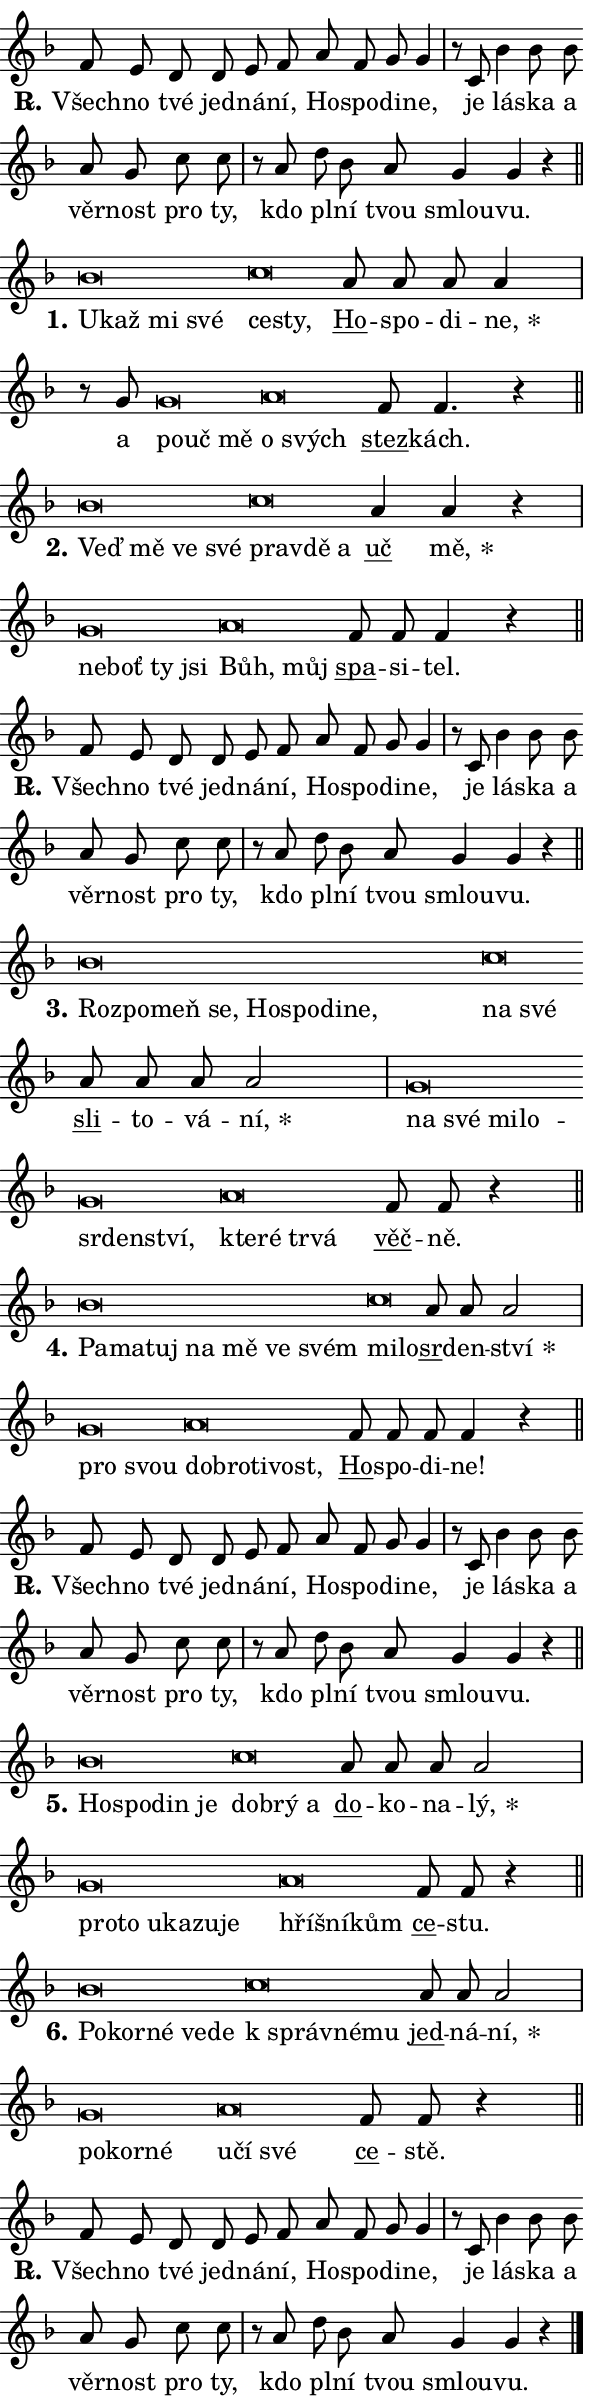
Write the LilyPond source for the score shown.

\version "2.24.0"
\header { tagline = "" }
\paper {
  indent = 0\cm
  top-margin = 0\cm
  right-margin = 0.13\cm % to fit lyric hyphens
  bottom-margin = 0\cm
  left-margin = 0\cm
  paper-width = 10\cm
  page-breaking = #ly:one-page-breaking
  system-system-spacing.basic-distance = #11
  score-system-spacing.basic-distance = #11
  ragged-last = ##f
}


%% Author: Thomas Morley
%% https://lists.gnu.org/archive/html/lilypond-user/2020-05/msg00002.html
#(define (line-position grob)
"Returns position of @var[grob} in current system:
   @code{'start}, if at first time-step
   @code{'end}, if at last time-step
   @code{'middle} otherwise
"
  (let* ((col (ly:item-get-column grob))
         (ln (ly:grob-object col 'left-neighbor))
         (rn (ly:grob-object col 'right-neighbor))
         (col-to-check-left (if (ly:grob? ln) ln col))
         (col-to-check-right (if (ly:grob? rn) rn col))
         (break-dir-left
           (and
             (ly:grob-property col-to-check-left 'non-musical #f)
             (ly:item-break-dir col-to-check-left)))
         (break-dir-right
           (and
             (ly:grob-property col-to-check-right 'non-musical #f)
             (ly:item-break-dir col-to-check-right))))
        (cond ((eqv? 1 break-dir-left) 'start)
              ((eqv? -1 break-dir-right) 'end)
              (else 'middle))))

#(define (tranparent-at-line-position vctor)
  (lambda (grob)
  "Relying on @code{line-position} select the relevant enry from @var{vctor}.
Used to determine transparency,"
    (case (line-position grob)
      ((end) (not (vector-ref vctor 0)))
      ((middle) (not (vector-ref vctor 1)))
      ((start) (not (vector-ref vctor 2))))))

noteHeadBreakVisibility =
#(define-music-function (break-visibility)(vector?)
"Makes @code{NoteHead}s transparent relying on @var{break-visibility}"
#{
  \override NoteHead.transparent =
    #(tranparent-at-line-position break-visibility)
#})

#(define delete-ledgers-for-transparent-note-heads
  (lambda (grob)
    "Reads whether a @code{NoteHead} is transparent.
If so this @code{NoteHead} is removed from @code{'note-heads} from
@var{grob}, which is supposed to be @code{LedgerLineSpanner}.
As a result ledgers are not printed for this @code{NoteHead}"
    (let* ((nhds-array (ly:grob-object grob 'note-heads))
           (nhds-list
             (if (ly:grob-array? nhds-array)
                 (ly:grob-array->list nhds-array)
                 '()))
           ;; Relies on the transparent-property being done before
           ;; Staff.LedgerLineSpanner.after-line-breaking is executed.
           ;; This is fragile ...
           (to-keep
             (remove
               (lambda (nhd)
                 (ly:grob-property nhd 'transparent #f))
               nhds-list)))
      ;; TODO find a better method to iterate over grob-arrays, similiar
      ;; to filter/remove etc for lists
      ;; For now rebuilt from scratch
      (set! (ly:grob-object grob 'note-heads)  '())
      (for-each
        (lambda (nhd)
          (ly:pointer-group-interface::add-grob grob 'note-heads nhd))
        to-keep))))

squashNotes = {
  \override NoteHead.X-extent = #'(-0.2 . 0.2)
  \override NoteHead.Y-extent = #'(-0.75 . 0)
  \override NoteHead.stencil =
    #(lambda (grob)
       (let ((pos (ly:grob-property grob 'staff-position)))
         (begin
           (if (< pos -7) (display "ERROR: Lower brevis then expected\n") (display ""))
           (if (<= pos -6) ly:text-interface::print ly:note-head::print))))
}
unSquashNotes = {
  \revert NoteHead.X-extent
  \revert NoteHead.Y-extent
  \revert NoteHead.stencil
}

hideNotes = \noteHeadBreakVisibility #begin-of-line-visible
unHideNotes = \noteHeadBreakVisibility #all-visible

% work-around for resetting accidentals
% https://lilypond.org/doc/v2.23/Documentation/notation/displaying-rhythms#unmetered-music
cadenzaMeasure = {
  \cadenzaOff
  \partial 1024 s1024
  \cadenzaOn
}

#(define-markup-command (accent layout props text) (markup?)
  "Underline accented syllable"
  (interpret-markup layout props
    #{\markup \override #'(offset . 4.3) \underline { #text }#}))

responsum = \markup \concat {
  "R" \hspace #-1.05 \path #0.1 #'((moveto 0 0.07) (lineto 0.9 0.8)) \hspace #0.05 "."
}

spaceSize = #0.6828661417322834 % exact space size for TeX Gyre Schola

\layout {
  \context {
    \Staff
    \remove "Time_signature_engraver"
    \override LedgerLineSpanner.after-line-breaking = #delete-ledgers-for-transparent-note-heads
  }
  \context {
    \Lyrics {
      \override LyricSpace.minimum-distance = \spaceSize
      \override LyricText.font-name = #"TeX Gyre Schola"
      \override LyricText.font-size = 1
      \override StanzaNumber.font-name = #"TeX Gyre Schola Bold"
      \override StanzaNumber.font-size = 1
    }
  }
  \context {
    \Score 
    \override NoteHead.text =
      #(lambda (grob) 
        (let ((pos (ly:grob-property grob 'staff-position)))
          #{\markup {
            \combine
              \halign #-0.55 \raise #(if (= pos -6) 0 0.5) \override #'(thickness . 2) \draw-line #'(3.2 . 0)
              \musicglyph "noteheads.sM1"
          }#}))
  }
}

% magnetic-lyrics.ily
%
%   written by
%     Jean Abou Samra <jean@abou-samra.fr>
%     Werner Lemberg <wl@gnu.org>
%
%   adapted by
%     Jiri Hon <jiri.hon@gmail.com>
%
% Version 2022-Apr-15

% https://www.mail-archive.com/lilypond-user@gnu.org/msg149350.html

#(define (Left_hyphen_pointer_engraver context)
   "Collect syllable-hyphen-syllable occurrences in lyrics and store
them in properties.  This engraver only looks to the left.  For
example, if the lyrics input is @code{foo -- bar}, it does the
following.

@itemize @bullet
@item
Set the @code{text} property of the @code{LyricHyphen} grob between
@q{foo} and @q{bar} to @code{foo}.

@item
Set the @code{left-hyphen} property of the @code{LyricText} grob with
text @q{foo} to the @code{LyricHyphen} grob between @q{foo} and
@q{bar}.
@end itemize

Use this auxiliary engraver in combination with the
@code{lyric-@/text::@/apply-@/magnetic-@/offset!} hook."
   (let ((hyphen #f)
         (text #f))
     (make-engraver
      (acknowledgers
       ((lyric-syllable-interface engraver grob source-engraver)
        (set! text grob)))
      (end-acknowledgers
       ((lyric-hyphen-interface engraver grob source-engraver)
        ;(when (not (grob::has-interface grob 'lyric-space-interface))
          (set! hyphen grob)));)
      ((stop-translation-timestep engraver)
       (when (and text hyphen)
         (ly:grob-set-object! text 'left-hyphen hyphen))
       (set! text #f)
       (set! hyphen #f)))))

#(define (lyric-text::apply-magnetic-offset! grob)
   "If the space between two syllables is less than the value in
property @code{LyricText@/.details@/.squash-threshold}, move the right
syllable to the left so that it gets concatenated with the left
syllable.

Use this function as a hook for
@code{LyricText@/.after-@/line-@/breaking} if the
@code{Left_@/hyphen_@/pointer_@/engraver} is active."
   (let ((hyphen (ly:grob-object grob 'left-hyphen #f)))
     (when hyphen
       (let ((left-text (ly:spanner-bound hyphen LEFT)))
         (when (grob::has-interface left-text 'lyric-syllable-interface)
           (let* ((common (ly:grob-common-refpoint grob left-text X))
                  (this-x-ext (ly:grob-extent grob common X))
                  (left-x-ext
                   (begin
                     ;; Trigger magnetism for left-text.
                     (ly:grob-property left-text 'after-line-breaking)
                     (ly:grob-extent left-text common X)))
                  ;; `delta` is the gap width between two syllables.
                  (delta (- (interval-start this-x-ext)
                            (interval-end left-x-ext)))
                  (details (ly:grob-property grob 'details))
                  (threshold (assoc-get 'squash-threshold details 0.2)))
             (when (< delta threshold)
               (let* (;; We have to manipulate the input text so that
                      ;; ligatures crossing syllable boundaries are not
                      ;; disabled.  For languages based on the Latin
                      ;; script this is essentially a beautification.
                      ;; However, for non-Western scripts it can be a
                      ;; necessity.
                      (lt (ly:grob-property left-text 'text))
                      (rt (ly:grob-property grob 'text))
                      (is-space (grob::has-interface hyphen 'lyric-space-interface))
                      (space (if is-space " " ""))
                      (extra-delta (if is-space spaceSize 0))
                      ;; Append new syllable.
                      (ltrt-space (if (and (string? lt) (string? rt))
                                (string-append lt space rt)
                                (make-concat-markup (list lt space rt))))
                      ;; Right-align `ltrt` to the right side.
                      (ltrt-space-markup (grob-interpret-markup
                               grob
                               (make-translate-markup
                                (cons (interval-length this-x-ext) 0)
                                (make-right-align-markup ltrt-space)))))
                 (begin
                   ;; Don't print `left-text`.
                   (ly:grob-set-property! left-text 'stencil #f)
                   ;; Set text and stencil (which holds all collected
                   ;; syllables so far) and shift it to the left.
                   (ly:grob-set-property! grob 'text ltrt-space)
                   (ly:grob-set-property! grob 'stencil ltrt-space-markup)
                   (ly:grob-translate-axis! grob (- (- delta extra-delta)) X))))))))))


#(define (lyric-hyphen::displace-bounds-first grob)
   ;; Make very sure this callback isn't triggered too early.
   (let ((left (ly:spanner-bound grob LEFT))
         (right (ly:spanner-bound grob RIGHT)))
     (ly:grob-property left 'after-line-breaking)
     (ly:grob-property right 'after-line-breaking)
     (ly:lyric-hyphen::print grob)))

squashThreshold = #0.4

\layout {
  \context {
    \Lyrics
    \consists #Left_hyphen_pointer_engraver
    \override LyricText.after-line-breaking =
      #lyric-text::apply-magnetic-offset!
    \override LyricHyphen.stencil = #lyric-hyphen::displace-bounds-first
    \override LyricText.details.squash-threshold = \squashThreshold
    \override LyricHyphen.minimum-distance = 0
    \override LyricHyphen.minimum-length = \squashThreshold
  }
}

squashText = \override LyricText.details.squash-threshold = 9999
unSquashText = \override LyricText.details.squash-threshold = \squashThreshold

leftText = \override LyricText.self-alignment-X = #LEFT
unLeftText = \revert LyricText.self-alignment-X

starOffset = #(lambda (grob) 
                (let ((x_offset (ly:self-alignment-interface::aligned-on-x-parent grob)))
                  (if (= x_offset 0) 0 (+ x_offset 1.2))))

star = #(define-music-function (syllable)(string?)
"Append star separator at the end of a syllable"
#{
  \once \override LyricText.X-offset = #starOffset
  \lyricmode { \markup {
    #syllable
    \override #'((font-name . "TeX Gyre Schola Bold")) \hspace #0.2 \lower #0.65 \larger "*"
  } }
#})

starAccent = #(define-music-function (syllable)(string?)
"Append star separator at the end of a syllable and make accent"
#{
  \once \override LyricText.X-offset = #starOffset
  \lyricmode { \markup {
    \accent #syllable
    \override #'((font-name . "TeX Gyre Schola Bold")) \hspace #0.2 \lower #0.65 \larger "*"
  } }
#})

breath = #(define-music-function (syllable)(string?)
"Append breathing indicator at the end of a syllable"
#{
  \lyricmode { \markup { #syllable "+" } }
#})

optionalBreath = #(define-music-function (syllable)(string?)
"Append optional breathing indicator at the end of a syllable"
#{
  \lyricmode { \markup { #syllable "(+)" } }
#})


\score {
    <<
        \new Voice = "melody" { \cadenzaOn \key f \major \relative { f'8 e d d e f \bar "" a f g g4 \cadenzaMeasure \bar "|" r8 c, bes'4 \bar "" bes8 bes \bar "" a g \bar "" c c \cadenzaMeasure \bar "|" r a \bar "" d bes a g4 g r \cadenzaMeasure \bar "||" \break } }
        \new Lyrics \lyricsto "melody" { \lyricmode { \set stanza = \responsum
Všech -- no tvé jed -- ná -- ní, Ho -- spo -- di -- ne, je lá -- ska a věr -- nost pro ty, kdo pl -- ní tvou smlou -- vu. } }
    >>
    \layout {}
}

\score {
    <<
        \new Voice = "melody" { \cadenzaOn \key f \major \relative { \squashNotes bes'\breve*1/16 \hideNotes \breve*1/16 \bar "" \breve*1/16 \breve*1/16 \bar "" \unHideNotes \unSquashNotes \squashNotes c\breve*1/16 \hideNotes \breve*1/16 \bar "" \unHideNotes \unSquashNotes \bar "" a8 a a a4 \cadenzaMeasure \bar "|" r8 g \squashNotes g\breve*1/16 \hideNotes \breve*1/16 \breve*1/16 \bar "" \unHideNotes \unSquashNotes \squashNotes a\breve*1/16 \hideNotes \breve*1/16 \bar "" \unHideNotes \unSquashNotes \bar "" f8 f4. r4 \cadenzaMeasure \bar "||" \break } }
        \new Lyrics \lyricsto "melody" { \lyricmode { \set stanza = "1."
\leftText U -- \squashText kaž mi své \unSquashText ce -- \squashText sty, \unLeftText \unSquashText \markup \accent Ho -- spo -- di -- \star ne, a \leftText po -- \squashText uč mě \unSquashText o \squashText svých \unLeftText \unSquashText \markup \accent stez -- kách. } }
    >>
    \layout {}
}

\score {
    <<
        \new Voice = "melody" { \cadenzaOn \key f \major \relative { \squashNotes bes'\breve*1/16 \hideNotes \breve*1/16 \bar "" \breve*1/16 \breve*1/16 \bar "" \unHideNotes \unSquashNotes \squashNotes c\breve*1/16 \hideNotes \breve*1/16 \breve*1/16 \bar "" \unHideNotes \unSquashNotes \bar "" a4 a r \cadenzaMeasure \bar "|" \squashNotes g\breve*1/16 \hideNotes \breve*1/16 \bar "" \breve*1/16 \breve*1/16 \bar "" \unHideNotes \unSquashNotes \squashNotes a\breve*1/16 \hideNotes \breve*1/16 \bar "" \unHideNotes \unSquashNotes \bar "" f8 f f4 r \cadenzaMeasure \bar "||" \break } }
        \new Lyrics \lyricsto "melody" { \lyricmode { \set stanza = "2."
\leftText Veď \squashText mě ve své \unSquashText prav -- \squashText dě a \unLeftText \unSquashText \markup \accent uč \star mě, \leftText ne -- \squashText boť ty jsi \unSquashText Bůh, \squashText můj \unLeftText \unSquashText \markup \accent spa -- si -- tel. } }
    >>
    \layout {}
}

\score {
    <<
        \new Voice = "melody" { \cadenzaOn \key f \major \relative { f'8 e d d e f \bar "" a f g g4 \cadenzaMeasure \bar "|" r8 c, bes'4 \bar "" bes8 bes \bar "" a g \bar "" c c \cadenzaMeasure \bar "|" r a \bar "" d bes a g4 g r \cadenzaMeasure \bar "||" \break } }
        \new Lyrics \lyricsto "melody" { \lyricmode { \set stanza = \responsum
Všech -- no tvé jed -- ná -- ní, Ho -- spo -- di -- ne, je lá -- ska a věr -- nost pro ty, kdo pl -- ní tvou smlou -- vu. } }
    >>
    \layout {}
}

\score {
    <<
        \new Voice = "melody" { \cadenzaOn \key f \major \relative { \squashNotes bes'\breve*1/16 \hideNotes \breve*1/16 \bar "" \breve*1/16 \bar "" \breve*1/16 \bar "" \breve*1/16 \bar "" \breve*1/16 \bar "" \breve*1/16 \breve*1/16 \bar "" \unHideNotes \unSquashNotes \squashNotes c\breve*1/16 \hideNotes \breve*1/16 \bar "" \unHideNotes \unSquashNotes \bar "" a8 a a a2 \cadenzaMeasure \bar "|" \squashNotes g\breve*1/16 \hideNotes \breve*1/16 \bar "" \breve*1/16 \bar "" \breve*1/16 \bar "" \breve*1/16 \bar "" \breve*1/16 \breve*1/16 \bar "" \unHideNotes \unSquashNotes \squashNotes a\breve*1/16 \hideNotes \breve*1/16 \bar "" \breve*1/16 \breve*1/16 \bar "" \unHideNotes \unSquashNotes \bar "" f8 f r4 \cadenzaMeasure \bar "||" \break } }
        \new Lyrics \lyricsto "melody" { \lyricmode { \set stanza = "3."
\leftText Roz -- \squashText po -- meň se, Ho -- spo -- di -- ne, \unSquashText na \squashText své \unLeftText \unSquashText \markup \accent sli -- to -- vá -- \star ní, \leftText na \squashText své mi -- lo -- sr -- den -- ství, \unSquashText kte -- \squashText ré tr -- vá \unLeftText \unSquashText \markup \accent věč -- ně. } }
    >>
    \layout {}
}

\score {
    <<
        \new Voice = "melody" { \cadenzaOn \key f \major \relative { \squashNotes bes'\breve*1/16 \hideNotes \breve*1/16 \bar "" \breve*1/16 \bar "" \breve*1/16 \bar "" \breve*1/16 \bar "" \breve*1/16 \breve*1/16 \bar "" \unHideNotes \unSquashNotes \squashNotes c\breve*1/16 \hideNotes \breve*1/16 \bar "" \unHideNotes \unSquashNotes \bar "" a8 a a2 \cadenzaMeasure \bar "|" \squashNotes g\breve*1/16 \hideNotes \breve*1/16 \bar "" \unHideNotes \unSquashNotes \squashNotes a\breve*1/16 \hideNotes \breve*1/16 \bar "" \breve*1/16 \breve*1/16 \bar "" \unHideNotes \unSquashNotes \bar "" f8 f f f4 r \cadenzaMeasure \bar "||" \break } }
        \new Lyrics \lyricsto "melody" { \lyricmode { \set stanza = "4."
\leftText Pa -- \squashText ma -- tuj na mě ve svém \unSquashText mi -- \squashText lo -- \unLeftText \unSquashText \markup \accent sr -- den -- \star ství \leftText pro \squashText svou \unSquashText dob -- \squashText ro -- ti -- vost, \unLeftText \unSquashText \markup \accent Ho -- spo -- di -- ne! } }
    >>
    \layout {}
}

\score {
    <<
        \new Voice = "melody" { \cadenzaOn \key f \major \relative { f'8 e d d e f \bar "" a f g g4 \cadenzaMeasure \bar "|" r8 c, bes'4 \bar "" bes8 bes \bar "" a g \bar "" c c \cadenzaMeasure \bar "|" r a \bar "" d bes a g4 g r \cadenzaMeasure \bar "||" \break } }
        \new Lyrics \lyricsto "melody" { \lyricmode { \set stanza = \responsum
Všech -- no tvé jed -- ná -- ní, Ho -- spo -- di -- ne, je lá -- ska a věr -- nost pro ty, kdo pl -- ní tvou smlou -- vu. } }
    >>
    \layout {}
}

\score {
    <<
        \new Voice = "melody" { \cadenzaOn \key f \major \relative { \squashNotes bes'\breve*1/16 \hideNotes \breve*1/16 \bar "" \breve*1/16 \breve*1/16 \bar "" \unHideNotes \unSquashNotes \squashNotes c\breve*1/16 \hideNotes \breve*1/16 \breve*1/16 \bar "" \unHideNotes \unSquashNotes \bar "" a8 a a a2 \cadenzaMeasure \bar "|" \squashNotes g\breve*1/16 \hideNotes \breve*1/16 \bar "" \breve*1/16 \bar "" \breve*1/16 \bar "" \breve*1/16 \breve*1/16 \bar "" \unHideNotes \unSquashNotes \squashNotes a\breve*1/16 \hideNotes \breve*1/16 \breve*1/16 \bar "" \unHideNotes \unSquashNotes \bar "" f8 f r4 \cadenzaMeasure \bar "||" \break } }
        \new Lyrics \lyricsto "melody" { \lyricmode { \set stanza = "5."
\leftText Ho -- \squashText spo -- din je \unSquashText dob -- \squashText rý a \unLeftText \unSquashText \markup \accent do -- ko -- na -- \star lý, \leftText pro -- \squashText to u -- ka -- zu -- je \unSquashText hří -- \squashText šní -- kům \unLeftText \unSquashText \markup \accent ce -- stu. } }
    >>
    \layout {}
}

\score {
    <<
        \new Voice = "melody" { \cadenzaOn \key f \major \relative { \squashNotes bes'\breve*1/16 \hideNotes \breve*1/16 \bar "" \breve*1/16 \bar "" \breve*1/16 \breve*1/16 \bar "" \unHideNotes \unSquashNotes \squashNotes c\breve*1/16 \hideNotes \breve*1/16 \breve*1/16 \bar "" \unHideNotes \unSquashNotes \bar "" a8 a a2 \cadenzaMeasure \bar "|" \squashNotes g\breve*1/16 \hideNotes \breve*1/16 \breve*1/16 \bar "" \unHideNotes \unSquashNotes \squashNotes a\breve*1/16 \hideNotes \breve*1/16 \breve*1/16 \bar "" \unHideNotes \unSquashNotes \bar "" f8 f r4 \cadenzaMeasure \bar "||" \break } }
        \new Lyrics \lyricsto "melody" { \lyricmode { \set stanza = "6."
\leftText Po -- \squashText kor -- né ve -- de \unSquashText "k správ" -- \squashText né -- mu \unLeftText \unSquashText \markup \accent jed -- ná -- \star ní, \leftText po -- \squashText kor -- né \unSquashText u -- \squashText čí své \unLeftText \unSquashText \markup \accent ce -- stě. } }
    >>
    \layout {}
}

\score {
    <<
        \new Voice = "melody" { \cadenzaOn \key f \major \relative { f'8 e d d e f \bar "" a f g g4 \cadenzaMeasure \bar "|" r8 c, bes'4 \bar "" bes8 bes \bar "" a g \bar "" c c \cadenzaMeasure \bar "|" r a \bar "" d bes a g4 g r \cadenzaMeasure \bar "||" \break } \bar "|." }
        \new Lyrics \lyricsto "melody" { \lyricmode { \set stanza = \responsum
Všech -- no tvé jed -- ná -- ní, Ho -- spo -- di -- ne, je lá -- ska a věr -- nost pro ty, kdo pl -- ní tvou smlou -- vu. } }
    >>
    \layout {}
}
